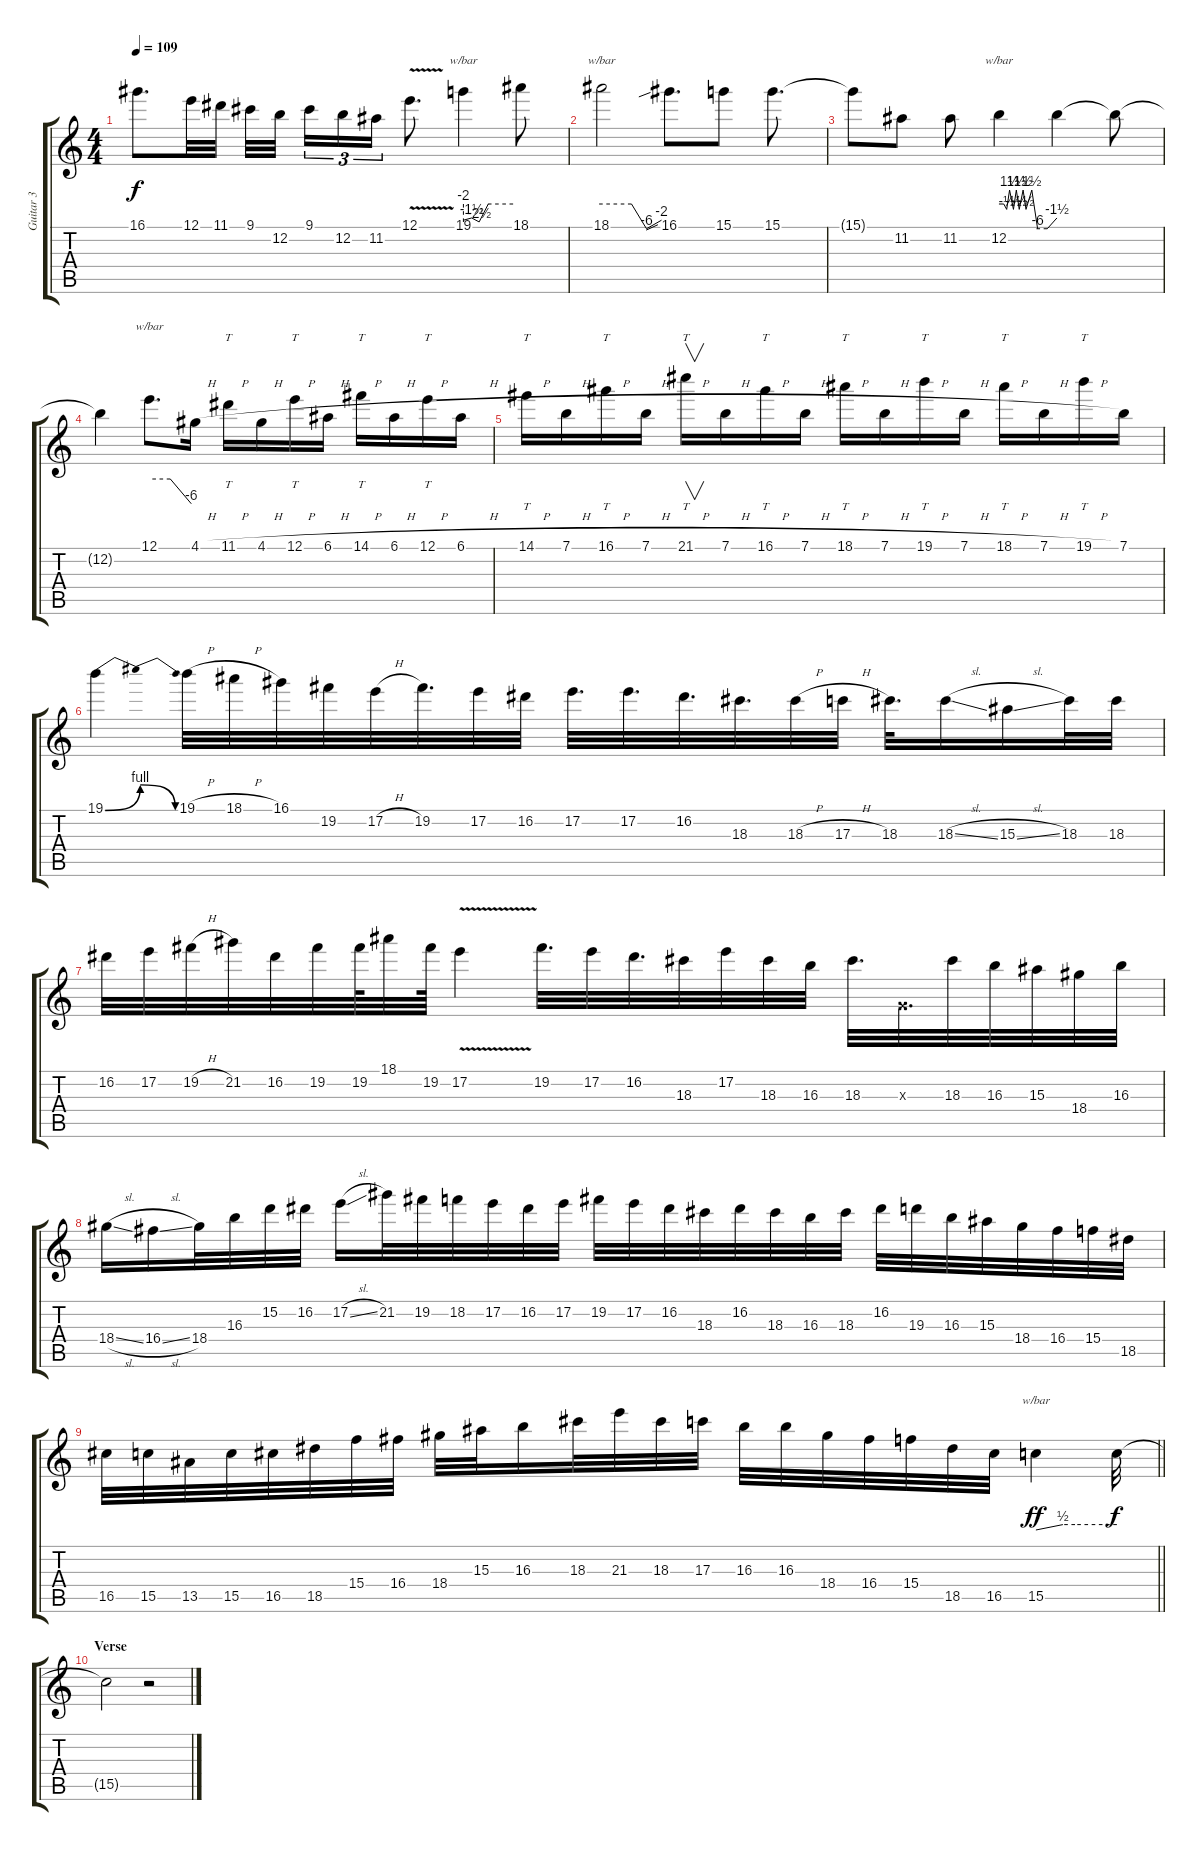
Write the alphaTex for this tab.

\track ("Guitar 3" "Guitar 3") {instrument distortionguitar}
\staff {score tabs}
\tuning (E4 B3 G3 D3 A2 D2) {hide}
\ts (4 4)
\tempo 109
\clef g2
\ks c
16.1{t}.8{d dy f} 12.1.32 11.1.32 9.1.32 12.2.32{beam splitsecondary} 9.1.16{tu (3 2)} 12.2.16{tu (3 2)} 11.2.16{tu (3 2)} 12.1{v}.8{d} 19.1.4{tbe (custom default 0 -8 10 -6 19 -10 30 0 60 0)} 18.1.8 |
18.1.2{tbe (custom default 0 0 30 0 45 -24 60 -8)} 16.1{sib}.8{d} 15.1.8 15.1.8{d} |
15.1{t}.8 11.2.8 11.2.8 12.2.4{tbe (custom default 0 0 5 0 8 -2 11 6 15 -2 18 6 21 -2 25 6 28 -2 34 6 40 -24 50 -24 60 -6)} 12.2{t}.4 12.2{t}.8 |
12.2{t}.4 12.1.8{d tbe (custom default 0 0 30 0 60 -24)} 4.1{h}.16 11.1{h}.16{tt} 4.1{h}.16 12.1{h}.16{tt} 6.1{h}.16 14.1{h}.16{tt} 6.1{h}.16 12.1{h}.16{tt} 6.1{h}.16 |
14.1{h}.16{tt} 7.1{h}.16 16.1{h}.16{tt} 7.1{h}.16 21.1{h}.16{v tt} 7.1{h}.16 16.1{h}.16{tt} 7.1{h}.16 18.1{h}.16{tt} 7.1{h}.16 19.1{h}.16{tt} 7.1{h}.16 18.1{h}.16{tt} 7.1{h}.16 19.1{h}.16{tt} 7.1.16 |
19.1{be (bendrelease 0 0 15 4 39 4 60 0)}.4 19.1{h}.32 18.1{h}.32 16.1.32 19.2.32 17.2{h}.32 19.2.32{d} 17.2.32 16.2.32 17.2.32{d} 17.2.32{d} 16.2.32{d} 18.3.32{d} 18.3{h}.32 17.3{h}.32 18.3.32{d} 18.3{sl}.16 15.3{sl}.16 18.3.32 18.3.32 |
16.2.32 17.2.32 19.2{h}.32 21.2.32 16.2.32 19.2.32 19.2.64 18.1.32 19.2.64 17.2{v}.4 19.2.32{d} 17.2.32 16.2.32{d} 18.3.32 17.2.32 18.3.32 16.3.32 18.3.32{d} 0.3{x}.32{d} 18.3.32 16.3.32 15.3.32 18.4.32 16.3.32 |
18.4{sl}.16 16.4{sl}.16 18.4.32 16.3.32 15.2.32 16.2.32 17.2{sl}.16 21.2.32 19.2.32 18.2.32 17.2.32 16.2.32 17.2.32 19.2.32 17.2.32 16.2.32 18.3.32 16.2.32 18.3.32 16.3.32 18.3.32 16.2.32 19.3.32 16.3.32 15.3.32 18.4.32 16.4.32 15.4.32 18.5.32 |
\barLineRight lightlight
16.5.32 15.5.32 13.5.32 15.5.32 16.5.32 18.5.32 15.4.32 16.4.32 18.4.32 15.3.32 16.3.16 18.3.32 21.3.32 18.3.32 17.3.32 16.3.32 16.3.32 18.4.32 16.4.32 15.4.32 18.5.32 16.5.32 15.5.4{tbe (custom default 0 0 20 2 29 2 60 2) dy ff} 15.5{t}.32{dy f} |
\section ("" "Verse")
15.5{t}.2 r.2
